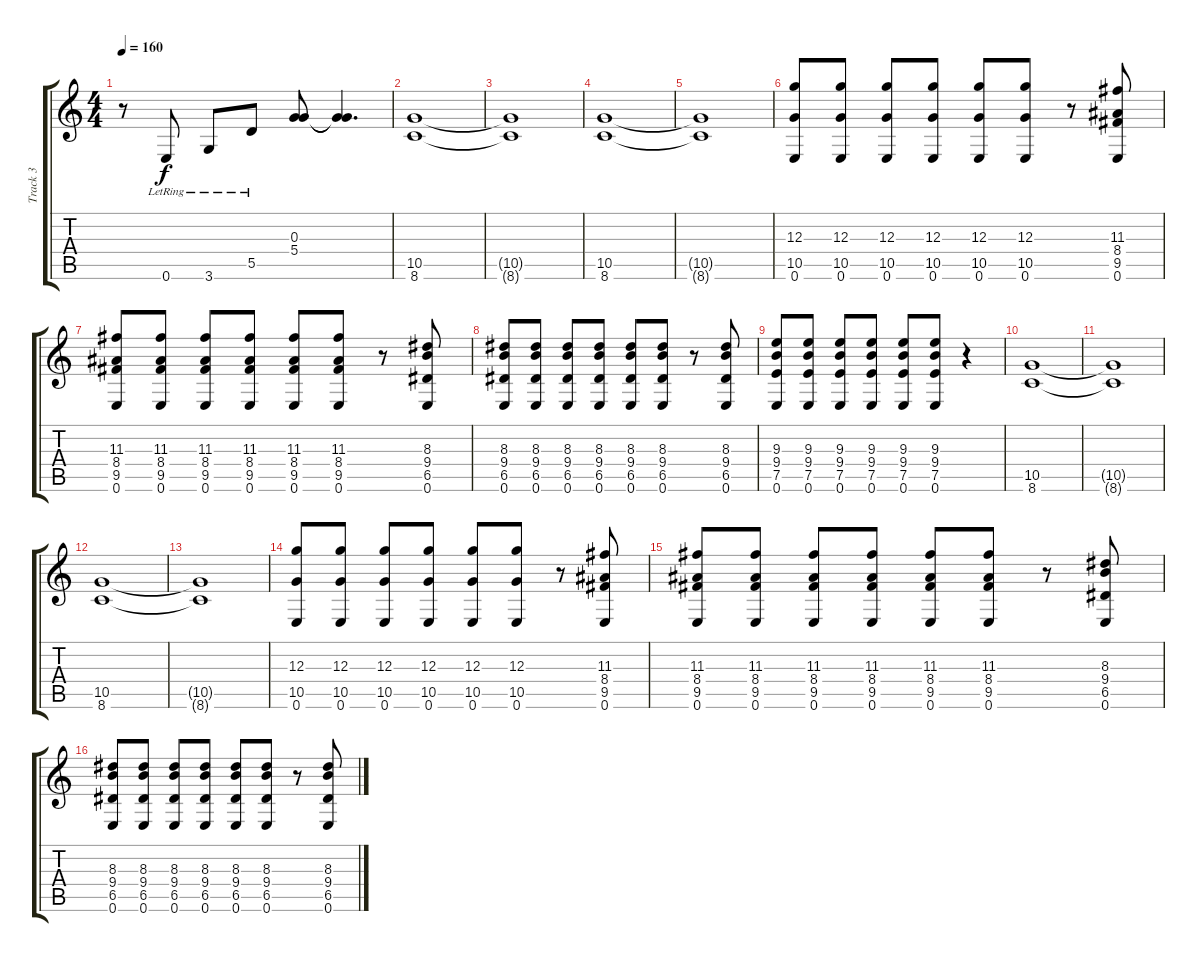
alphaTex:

\track ("Track 3" "Track 3") {instrument distortionguitar}
\staff {score tabs}
\tuning (E4 B3 G3 D3 A2 E2) {hide}
\ts (4 4)
\tempo 160
\clef g2
\ks c
r.8{dy f} 0.6{lr}.8 3.6{lr}.8 5.5{lr}.8 (0.3 5.4).8 (0.3{t} 5.4{t}).4{d} |
(10.5 8.6).1 |
(10.5{t} 8.6{t}).1 |
(10.5 8.6).1 |
(10.5{t} 8.6{t}).1 |
(12.3 10.5 0.6).8{volume 12} (12.3 10.5 0.6).8 (12.3 10.5 0.6).8 (12.3 10.5 0.6).8 (12.3 10.5 0.6).8 (12.3 10.5 0.6).8 r.8 (11.3 8.4 9.5 0.6).8 |
(11.3 8.4 9.5 0.6).8 (11.3 8.4 9.5 0.6).8 (11.3 8.4 9.5 0.6).8 (11.3 8.4 9.5 0.6).8 (11.3 8.4 9.5 0.6).8 (11.3 8.4 9.5 0.6).8 r.8 (8.3 9.4 6.5 0.6).8 |
(8.3 9.4 6.5 0.6).8 (8.3 9.4 6.5 0.6).8 (8.3 9.4 6.5 0.6).8 (8.3 9.4 6.5 0.6).8 (8.3 9.4 6.5 0.6).8 (8.3 9.4 6.5 0.6).8 r.8 (8.3 9.4 6.5 0.6).8 |
(9.3 9.4 7.5 0.6).8 (9.3 9.4 7.5 0.6).8 (9.3 9.4 7.5 0.6).8 (9.3 9.4 7.5 0.6).8 (9.3 9.4 7.5 0.6).8 (9.3 9.4 7.5 0.6).8 r.4 |
(10.5 8.6).1 |
(10.5{t} 8.6{t}).1 |
(10.5 8.6).1 |
(10.5{t} 8.6{t}).1 |
(12.3 10.5 0.6).8 (12.3 10.5 0.6).8 (12.3 10.5 0.6).8 (12.3 10.5 0.6).8 (12.3 10.5 0.6).8 (12.3 10.5 0.6).8 r.8 (11.3 8.4 9.5 0.6).8 |
(11.3 8.4 9.5 0.6).8 (11.3 8.4 9.5 0.6).8 (11.3 8.4 9.5 0.6).8 (11.3 8.4 9.5 0.6).8 (11.3 8.4 9.5 0.6).8 (11.3 8.4 9.5 0.6).8 r.8 (8.3 9.4 6.5 0.6).8 |
(8.3 9.4 6.5 0.6).8 (8.3 9.4 6.5 0.6).8 (8.3 9.4 6.5 0.6).8 (8.3 9.4 6.5 0.6).8 (8.3 9.4 6.5 0.6).8 (8.3 9.4 6.5 0.6).8 r.8 (8.3 9.4 6.5 0.6).8
